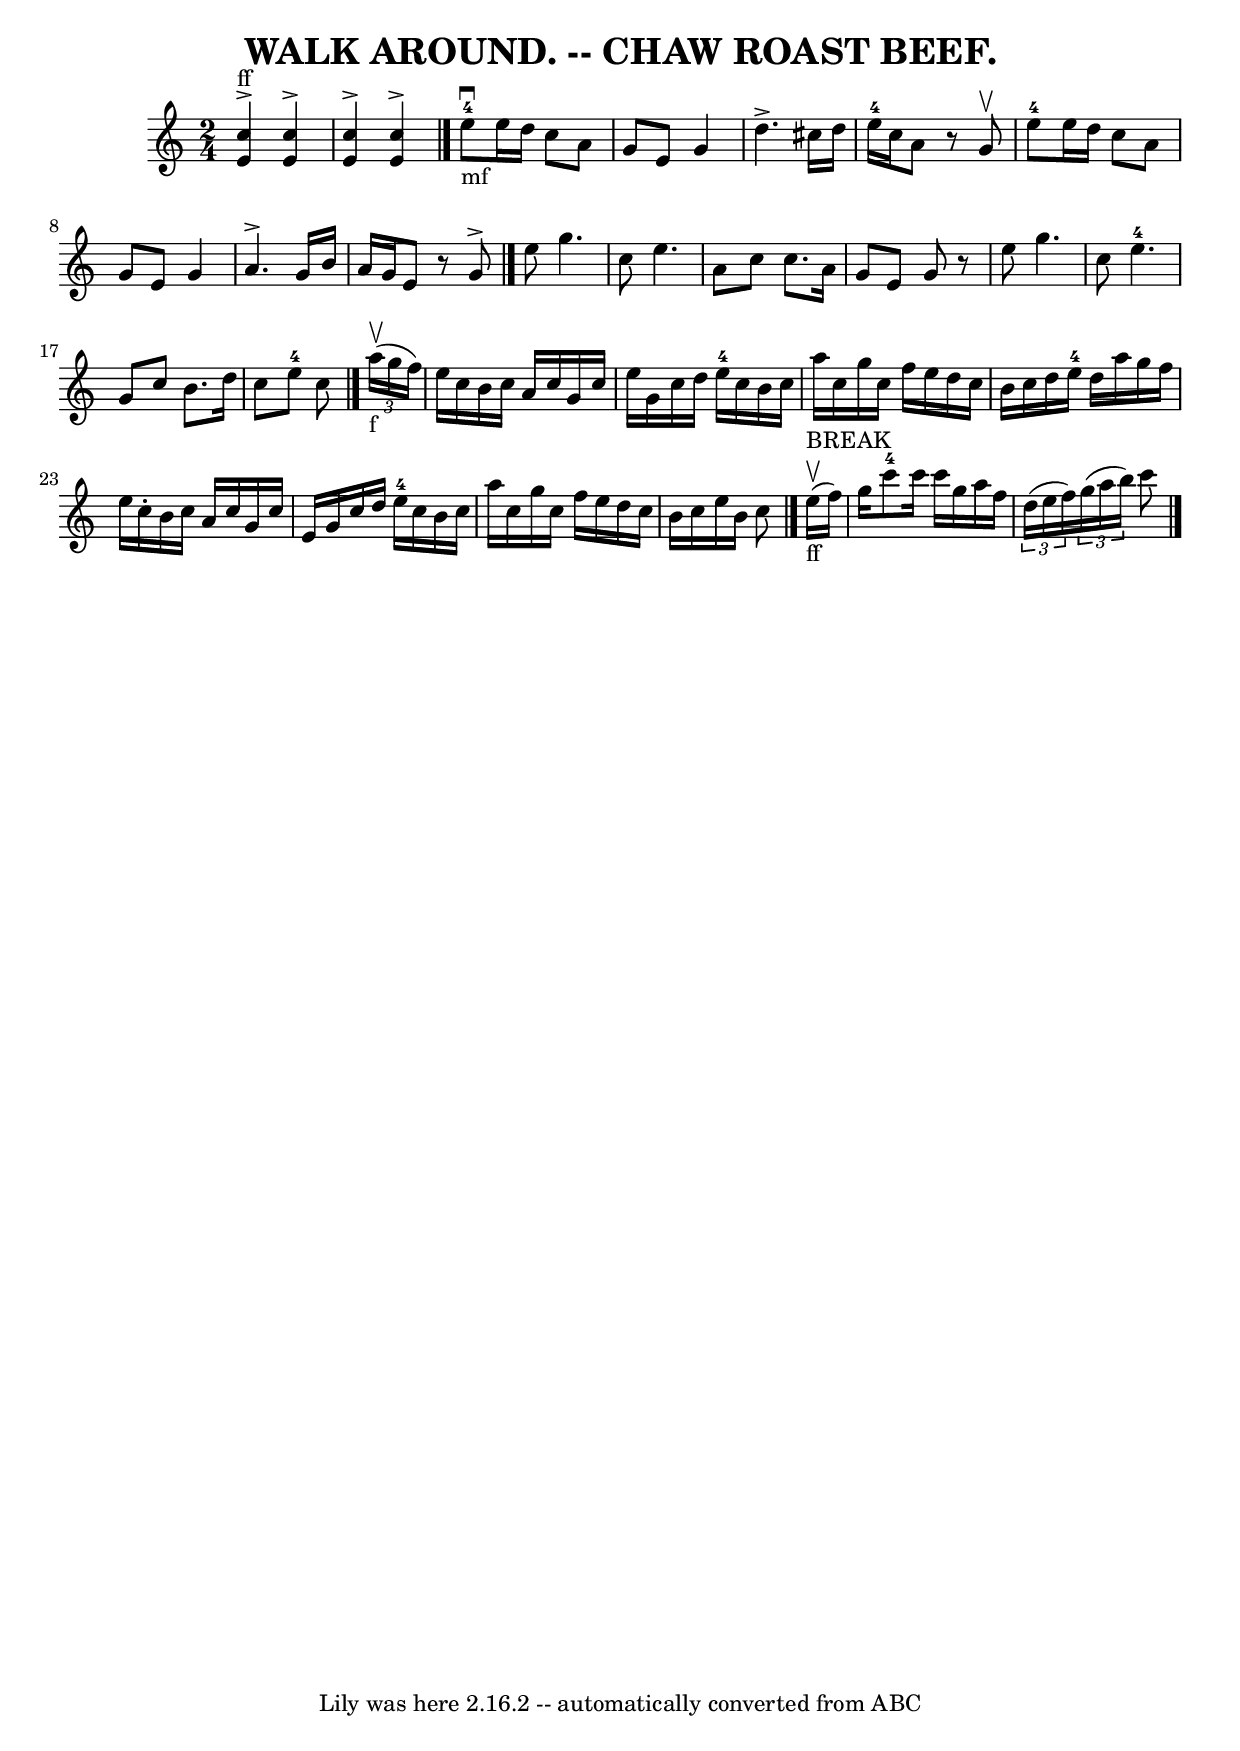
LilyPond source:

\version "2.7.40"
\include "Mammoth.ily"
\header {
	book = "Coles pg 26.3"
	crossRefNumber = "3"
	footnotes = ""
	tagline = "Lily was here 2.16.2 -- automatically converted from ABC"
	title = "WALK AROUND. -- CHAW ROAST BEEF."
}
voicedefault =  {
\set Score.defaultBarType = "empty"

\time 2/4 \key c \major     << e'4^"ff"^\accent c''4   >>   << e'4 
^\accent c''4   >>   |
   << e'4^\accent c''4   >>   << e'4 
^\accent c''4   >>   \bar "|." e''8-4_"mf"^\downbow e''16    
d''16 c''8 a'8    |
 g'8 e'8 g'4    |
 d''4. 
^\accent cis''16 d''16    |
 e''16-4 c''16 a'8    r8   
g'8^\upbow   |
 e''8-4 e''16 d''16 c''8 a'8    
|
 g'8 e'8 g'4    |
 a'4.^\accent g'16 b'16    
|
 a'16 g'16 e'8    r8 g'8^\accent   \bar "|." e''8    
g''4.    |
 c''8 e''4.    |
 a'8 c''8 c''8. a'16    
|
 g'8 e'8 g'8    r8   |
 e''8 g''4.    |
   
c''8 e''4.-4   |
 g'8 c''8 b'8. d''16    |
 c''8 
 e''8-4 c''8    \bar "|."     \times 2/3 { a''16_"f"(^\upbow g''16  
 f''16) }   |
 e''16 c''16 b'16 c''16 a'16 c''16    
g'16 c''16    |
 e''16 g'16 c''16 d''16 e''16-4   
c''16 b'16 c''16    |
 a''16 c''16 g''16 c''16 f''16  
 e''16 d''16 c''16    |
 b'16 c''16 d''16 e''16-4   
d''16 a''16 g''16 f''16    |
 e''16 c''16 -. b'16    
c''16 a'16 c''16 g'16 c''16    |
 e'16 g'16 c''16    
d''16 e''16-4 c''16 b'16 c''16    |
 a''16 c''16    
g''16 c''16 f''16 e''16 d''16 c''16    |
 b'16 c''16  
 e''16 b'16 c''8    \bar "|." e''16^"BREAK"_"ff"(^\upbow   
f''16)   |
 g''16 c'''8-4 c'''16 c'''16 g''16 a''16 
 f''16    |
   \times 2/3 { d''16 (e''16 f''16) }   
\times 2/3 { g''16 (a''16 b''16) } c'''8    \bar "|."   
}

\score{
    <<

	\context Staff="default"
	{
	    \voicedefault 
	}

    >>
	\layout {
	}
	\midi {}
}
